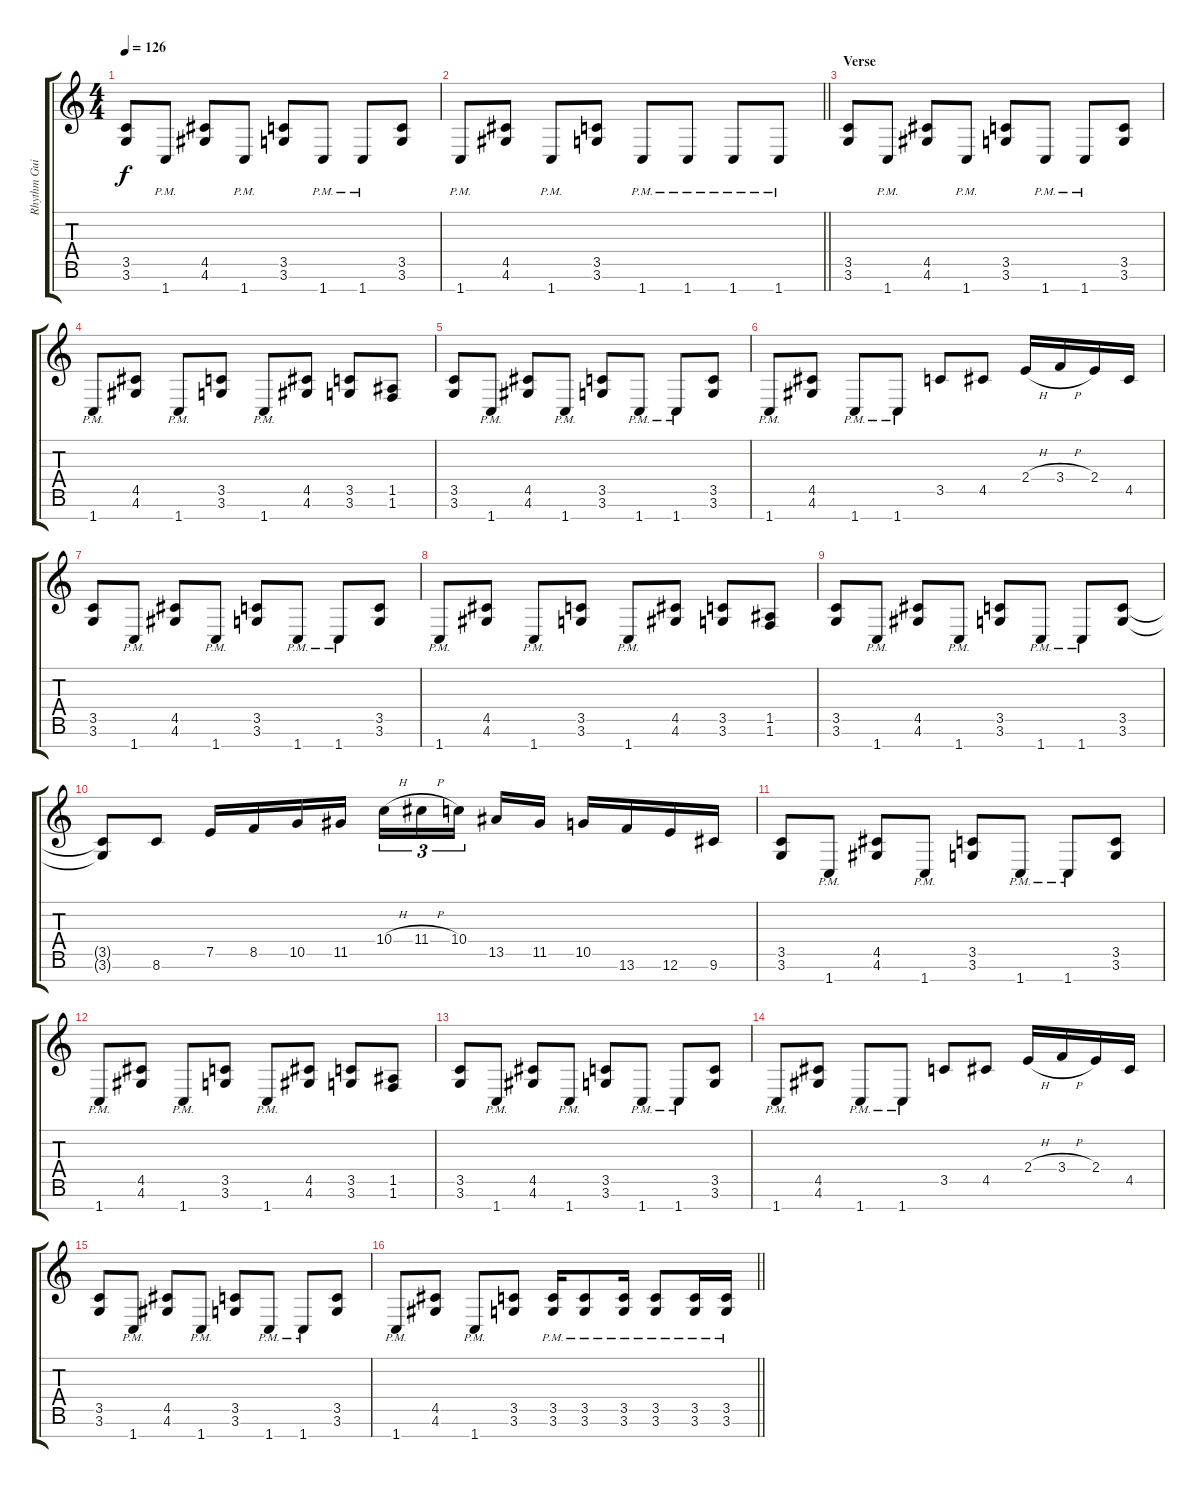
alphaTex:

\track ("Rhythm Guitar" "Rhythm Gui") {instrument distortionguitar}
\staff {score tabs}
\tuning (E4 B3 G3 D3 A2 E2 B1) {hide}
\ts (4 4)
\tempo 126
\clef g2
\ks c
(3.5 3.6).8{dy f} 1.7{pm}.8 (4.5 4.6).8 1.7{pm}.8 (3.5 3.6).8 1.7{pm}.8 1.7{pm}.8 (3.5 3.6).8 |
\barLineRight lightlight
1.7{pm}.8 (4.5 4.6).8 1.7{pm}.8 (3.5 3.6).8 1.7{pm}.8 1.7{pm}.8 1.7{pm}.8 1.7{pm}.8 |
\section ("" "Verse")
(3.5 3.6).8 1.7{pm}.8 (4.5 4.6).8 1.7{pm}.8 (3.5 3.6).8 1.7{pm}.8 1.7{pm}.8 (3.5 3.6).8 |
1.7{pm}.8 (4.5 4.6).8 1.7{pm}.8 (3.5 3.6).8 1.7{pm}.8 (4.5 4.6).8 (3.5 3.6).8 (1.5 1.6).8 |
(3.5 3.6).8 1.7{pm}.8 (4.5 4.6).8 1.7{pm}.8 (3.5 3.6).8 1.7{pm}.8 1.7{pm}.8 (3.5 3.6).8 |
1.7{pm}.8 (4.5 4.6).8 1.7{pm}.8 1.7{pm}.8 3.5.8 4.5.8 2.4{h}.16 3.4{h}.16 2.4.16 4.5.16 |
(3.5 3.6).8 1.7{pm}.8 (4.5 4.6).8 1.7{pm}.8 (3.5 3.6).8 1.7{pm}.8 1.7{pm}.8 (3.5 3.6).8 |
1.7{pm}.8 (4.5 4.6).8 1.7{pm}.8 (3.5 3.6).8 1.7{pm}.8 (4.5 4.6).8 (3.5 3.6).8 (1.5 1.6).8 |
(3.5 3.6).8 1.7{pm}.8 (4.5 4.6).8 1.7{pm}.8 (3.5 3.6).8 1.7{pm}.8 1.7{pm}.8 (3.5 3.6).8 |
(3.5{t} 3.6{t}).8 8.6.8 7.5.16 8.5.16 10.5.16 11.5.16 10.4{h}.16{tu (3 2)} 11.4{h}.16{tu (3 2)} 10.4.16{tu (3 2) beam splitsecondary} 13.5.16 11.5.16 10.5.16 13.6.16 12.6.16 9.6.16 |
(3.5 3.6).8 1.7{pm}.8 (4.5 4.6).8 1.7{pm}.8 (3.5 3.6).8 1.7{pm}.8 1.7{pm}.8 (3.5 3.6).8 |
1.7{pm}.8 (4.5 4.6).8 1.7{pm}.8 (3.5 3.6).8 1.7{pm}.8 (4.5 4.6).8 (3.5 3.6).8 (1.5 1.6).8 |
(3.5 3.6).8 1.7{pm}.8 (4.5 4.6).8 1.7{pm}.8 (3.5 3.6).8 1.7{pm}.8 1.7{pm}.8 (3.5 3.6).8 |
1.7{pm}.8 (4.5 4.6).8 1.7{pm}.8 1.7{pm}.8 3.5.8 4.5.8 2.4{h}.16 3.4{h}.16 2.4.16 4.5.16 |
(3.5 3.6).8 1.7{pm}.8 (4.5 4.6).8 1.7{pm}.8 (3.5 3.6).8 1.7{pm}.8 1.7{pm}.8 (3.5 3.6).8 |
\barLineRight lightlight
1.7{pm}.8 (4.5 4.6).8 1.7{pm}.8 (3.5 3.6).8 (3.5{pm} 3.6{pm}).16 (3.5{pm} 3.6{pm}).8 (3.5{pm} 3.6{pm}).16 (3.5{pm} 3.6{pm}).8 (3.5{pm} 3.6{pm}).16 (3.5{pm} 3.6{pm}).16
